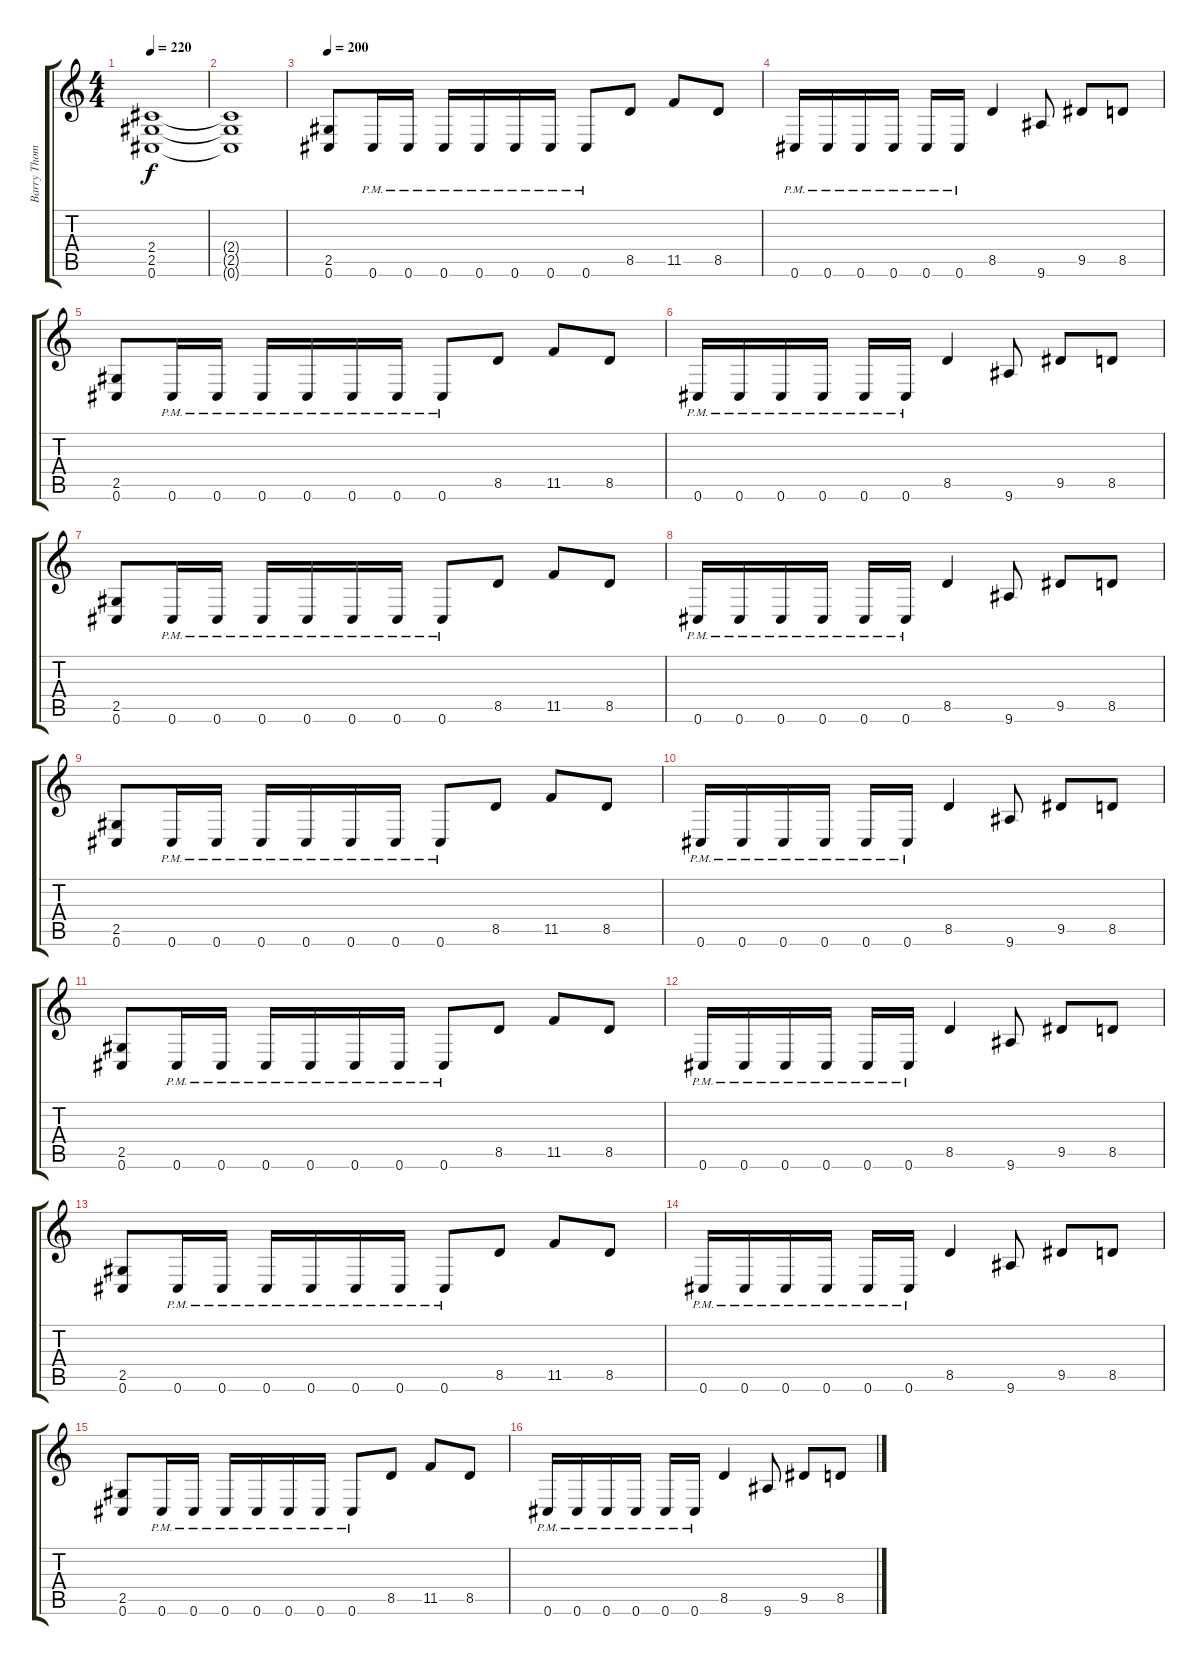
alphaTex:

\track ("Barry Thomson" "Barry Thom") {instrument distortionguitar}
\staff {score tabs}
\tuning (Db4 Ab3 E3 B2 Gb2 Db2) {hide}
\ts (4 4)
\tempo 220
\clef g2
\ks c
(2.4 2.5 0.6).1{dy f} |
(2.4{t} 2.5{t} 0.6{t}).1 |
\tempo 200
(2.5 0.6).8 0.6{pm}.16 0.6{pm}.16 0.6{pm}.16 0.6{pm}.16 0.6{pm}.16 0.6{pm}.16 0.6{pm}.8 8.5.8 11.5.8 8.5.8 |
0.6{pm}.16 0.6{pm}.16 0.6{pm}.16 0.6{pm}.16 0.6{pm}.16 0.6{pm}.16 8.5.4 9.6.8 9.5.8 8.5.8 |
(2.5 0.6).8 0.6{pm}.16 0.6{pm}.16 0.6{pm}.16 0.6{pm}.16 0.6{pm}.16 0.6{pm}.16 0.6{pm}.8 8.5.8 11.5.8 8.5.8 |
0.6{pm}.16 0.6{pm}.16 0.6{pm}.16 0.6{pm}.16 0.6{pm}.16 0.6{pm}.16 8.5.4 9.6.8 9.5.8 8.5.8 |
(2.5 0.6).8 0.6{pm}.16 0.6{pm}.16 0.6{pm}.16 0.6{pm}.16 0.6{pm}.16 0.6{pm}.16 0.6{pm}.8 8.5.8 11.5.8 8.5.8 |
0.6{pm}.16 0.6{pm}.16 0.6{pm}.16 0.6{pm}.16 0.6{pm}.16 0.6{pm}.16 8.5.4 9.6.8 9.5.8 8.5.8 |
(2.5 0.6).8 0.6{pm}.16 0.6{pm}.16 0.6{pm}.16 0.6{pm}.16 0.6{pm}.16 0.6{pm}.16 0.6{pm}.8 8.5.8 11.5.8 8.5.8 |
0.6{pm}.16 0.6{pm}.16 0.6{pm}.16 0.6{pm}.16 0.6{pm}.16 0.6{pm}.16 8.5.4 9.6.8 9.5.8 8.5.8 |
(2.5 0.6).8 0.6{pm}.16 0.6{pm}.16 0.6{pm}.16 0.6{pm}.16 0.6{pm}.16 0.6{pm}.16 0.6{pm}.8 8.5.8 11.5.8 8.5.8 |
0.6{pm}.16 0.6{pm}.16 0.6{pm}.16 0.6{pm}.16 0.6{pm}.16 0.6{pm}.16 8.5.4 9.6.8 9.5.8 8.5.8 |
(2.5 0.6).8 0.6{pm}.16 0.6{pm}.16 0.6{pm}.16 0.6{pm}.16 0.6{pm}.16 0.6{pm}.16 0.6{pm}.8 8.5.8 11.5.8 8.5.8 |
0.6{pm}.16 0.6{pm}.16 0.6{pm}.16 0.6{pm}.16 0.6{pm}.16 0.6{pm}.16 8.5.4 9.6.8 9.5.8 8.5.8 |
(2.5 0.6).8 0.6{pm}.16 0.6{pm}.16 0.6{pm}.16 0.6{pm}.16 0.6{pm}.16 0.6{pm}.16 0.6{pm}.8 8.5.8 11.5.8 8.5.8 |
0.6{pm}.16 0.6{pm}.16 0.6{pm}.16 0.6{pm}.16 0.6{pm}.16 0.6{pm}.16 8.5.4 9.6.8 9.5.8 8.5.8
